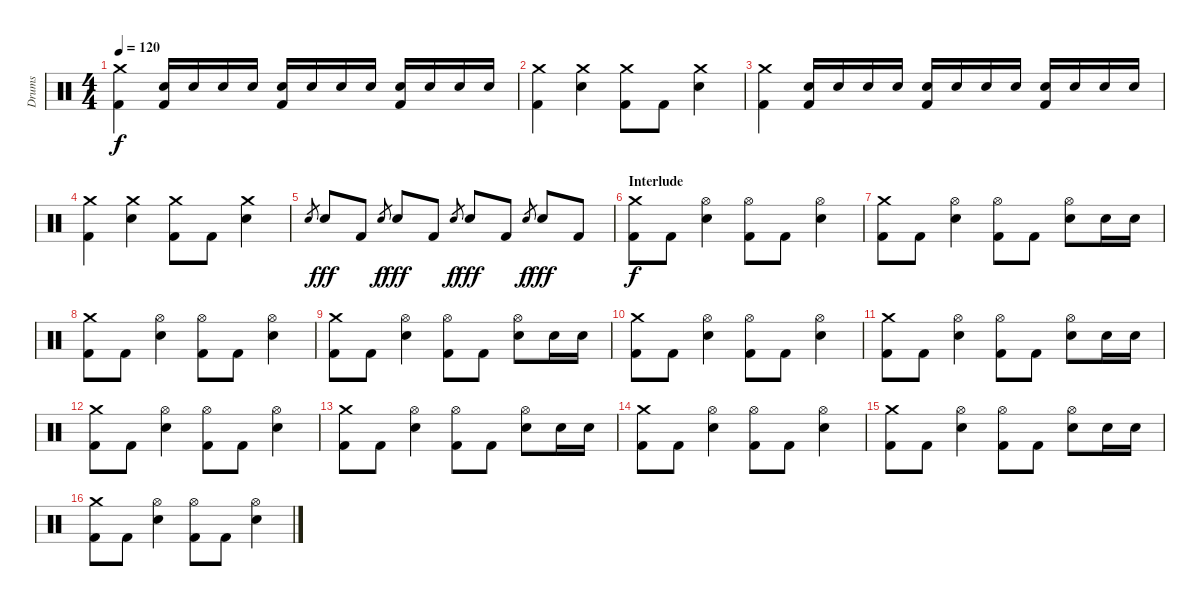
\track ("Drums" "Drums") {instrument percussion}
\staff {score}
\articulation defaults
\ts (4 4)
\tempo 120
\clef neutral
\ks c
("Kick (hit) 2" "Crash medium (hit)").4{dy f} ("Electric Snare (hit)" "Kick (hit) 2").16 "Electric Snare (hit)".16 "Electric Snare (hit)".16 "Electric Snare (hit)".16 ("Electric Snare (hit)" "Kick (hit) 2").16 "Electric Snare (hit)".16 "Electric Snare (hit)".16 "Electric Snare (hit)".16 ("Electric Snare (hit)" "Kick (hit) 2").16 "Electric Snare (hit)".16 "Electric Snare (hit)".16 "Electric Snare (hit)".16 |
("Kick (hit) 2" "Crash medium (hit)").4 ("Electric Snare (hit)" "Crash medium (hit)").4 ("Kick (hit) 2" "Crash medium (hit)").8 "Kick (hit) 2".8 ("Electric Snare (hit)" "Crash medium (hit)").4 |
("Kick (hit) 2" "Crash medium (hit)").4 ("Electric Snare (hit)" "Kick (hit) 2").16 "Electric Snare (hit)".16 "Electric Snare (hit)".16 "Electric Snare (hit)".16 ("Electric Snare (hit)" "Kick (hit) 2").16 "Electric Snare (hit)".16 "Electric Snare (hit)".16 "Electric Snare (hit)".16 ("Electric Snare (hit)" "Kick (hit) 2").16 "Electric Snare (hit)".16 "Electric Snare (hit)".16 "Electric Snare (hit)".16 |
("Kick (hit) 2" "Crash medium (hit)").4 ("Electric Snare (hit)" "Crash medium (hit)").4 ("Kick (hit) 2" "Crash medium (hit)").8 "Kick (hit) 2".8 ("Electric Snare (hit)" "Crash medium (hit)").4 |
"Electric Snare (hit)".8{gr} "Electric Snare (hit)".8{dy fff} "Kick (hit) 2".8 "Electric Snare (hit)".8{gr dy f} "Electric Snare (hit)".8{dy fff} "Kick (hit) 2".8 "Electric Snare (hit)".8{gr dy f} "Electric Snare (hit)".8{dy fff} "Kick (hit) 2".8 "Electric Snare (hit)".8{gr dy f} "Electric Snare (hit)".8{dy fff} "Kick (hit) 2".8 |
\section ("" "Interlude")
("Kick (hit) 2" "Crash medium (hit)").8{dy f} "Kick (hit) 2".8 ("Electric Snare (hit)" "Hi-Hat (open)").4 ("Kick (hit) 2" "Hi-Hat (open)").8 "Kick (hit) 2".8 ("Electric Snare (hit)" "Hi-Hat (open)").4 |
("Kick (hit) 2" "Crash medium (hit)").8 "Kick (hit) 2".8 ("Electric Snare (hit)" "Hi-Hat (open)").4 ("Kick (hit) 2" "Hi-Hat (open)").8 "Kick (hit) 2".8 ("Electric Snare (hit)" "Hi-Hat (open)").8 "Electric Snare (hit)".16 "Electric Snare (hit)".16 |
("Kick (hit) 2" "Crash medium (hit)").8 "Kick (hit) 2".8 ("Electric Snare (hit)" "Hi-Hat (open)").4 ("Kick (hit) 2" "Hi-Hat (open)").8 "Kick (hit) 2".8 ("Electric Snare (hit)" "Hi-Hat (open)").4 |
("Kick (hit) 2" "Crash medium (hit)").8 "Kick (hit) 2".8 ("Electric Snare (hit)" "Hi-Hat (open)").4 ("Kick (hit) 2" "Hi-Hat (open)").8 "Kick (hit) 2".8 ("Electric Snare (hit)" "Hi-Hat (open)").8 "Electric Snare (hit)".16 "Electric Snare (hit)".16 |
("Kick (hit) 2" "Crash medium (hit)").8 "Kick (hit) 2".8 ("Electric Snare (hit)" "Hi-Hat (open)").4 ("Kick (hit) 2" "Hi-Hat (open)").8 "Kick (hit) 2".8 ("Electric Snare (hit)" "Hi-Hat (open)").4 |
("Kick (hit) 2" "Crash medium (hit)").8 "Kick (hit) 2".8 ("Electric Snare (hit)" "Hi-Hat (open)").4 ("Kick (hit) 2" "Hi-Hat (open)").8 "Kick (hit) 2".8 ("Electric Snare (hit)" "Hi-Hat (open)").8 "Electric Snare (hit)".16 "Electric Snare (hit)".16 |
("Kick (hit) 2" "Crash medium (hit)").8 "Kick (hit) 2".8 ("Electric Snare (hit)" "Hi-Hat (open)").4 ("Kick (hit) 2" "Hi-Hat (open)").8 "Kick (hit) 2".8 ("Electric Snare (hit)" "Hi-Hat (open)").4 |
("Kick (hit) 2" "Crash medium (hit)").8 "Kick (hit) 2".8 ("Electric Snare (hit)" "Hi-Hat (open)").4 ("Kick (hit) 2" "Hi-Hat (open)").8 "Kick (hit) 2".8 ("Electric Snare (hit)" "Hi-Hat (open)").8 "Electric Snare (hit)".16 "Electric Snare (hit)".16 |
("Kick (hit) 2" "Crash medium (hit)").8 "Kick (hit) 2".8 ("Electric Snare (hit)" "Hi-Hat (open)").4 ("Kick (hit) 2" "Hi-Hat (open)").8 "Kick (hit) 2".8 ("Electric Snare (hit)" "Hi-Hat (open)").4 |
("Kick (hit) 2" "Crash medium (hit)").8 "Kick (hit) 2".8 ("Electric Snare (hit)" "Hi-Hat (open)").4 ("Kick (hit) 2" "Hi-Hat (open)").8 "Kick (hit) 2".8 ("Electric Snare (hit)" "Hi-Hat (open)").8 "Electric Snare (hit)".16 "Electric Snare (hit)".16 |
("Kick (hit) 2" "Crash medium (hit)").8 "Kick (hit) 2".8 ("Electric Snare (hit)" "Hi-Hat (open)").4 ("Kick (hit) 2" "Hi-Hat (open)").8 "Kick (hit) 2".8 ("Electric Snare (hit)" "Hi-Hat (open)").4
